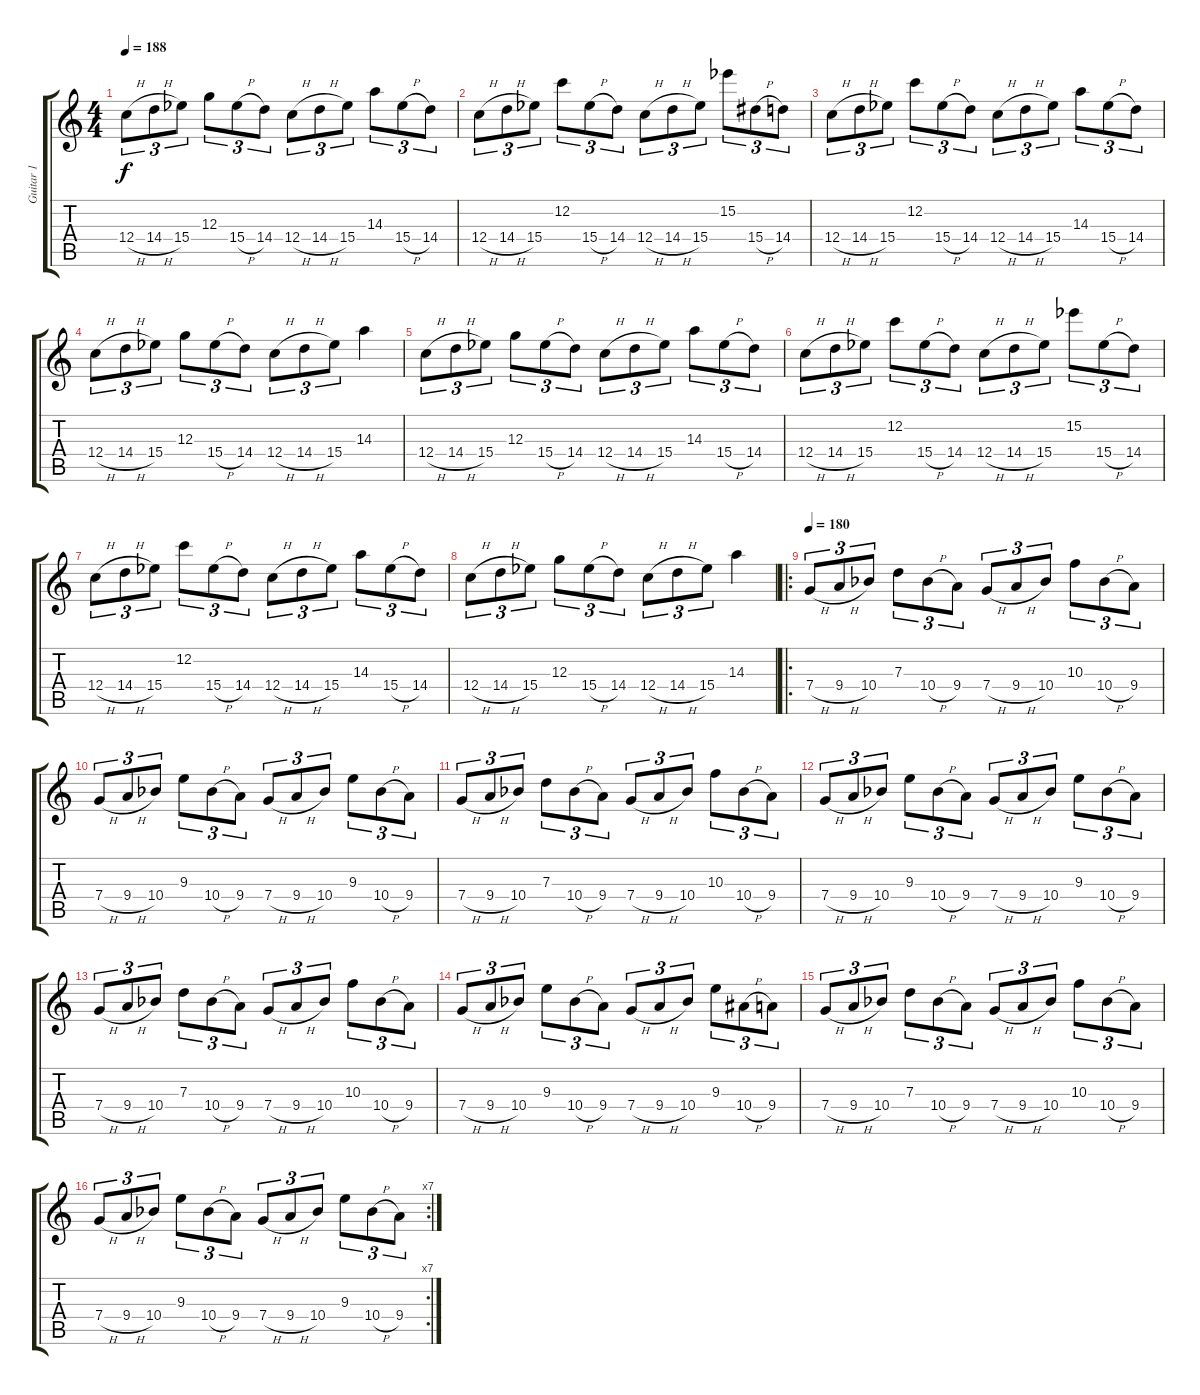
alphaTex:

\track ("Guitar 1" "Guitar 1") {instrument overdrivenguitar}
\staff {score tabs}
\tuning (E4 C4 G3 C3 G2 C2) {hide}
\ts (4 4)
\tempo 188
\clef g2
\ks c
12.4{h}.8{tu (3 2) dy f} 14.4{h}.8{tu (3 2)} 15.4{acc b}.8{tu (3 2)} 12.3.8{tu (3 2)} 15.4{h acc b}.8{tu (3 2)} 14.4.8{tu (3 2)} 12.4{h}.8{tu (3 2)} 14.4{h}.8{tu (3 2)} 15.4{acc b}.8{tu (3 2)} 14.3.8{tu (3 2)} 15.4{h acc b}.8{tu (3 2)} 14.4.8{tu (3 2)} |
12.4{h}.8{tu (3 2)} 14.4{h}.8{tu (3 2)} 15.4{acc b}.8{tu (3 2)} 12.2.8{tu (3 2)} 15.4{h acc b}.8{tu (3 2)} 14.4.8{tu (3 2)} 12.4{h}.8{tu (3 2)} 14.4{h}.8{tu (3 2)} 15.4{acc b}.8{tu (3 2)} 15.2{acc b}.8{tu (3 2)} 15.4{h}.8{tu (3 2)} 14.4.8{tu (3 2)} |
12.4{h}.8{tu (3 2)} 14.4{h}.8{tu (3 2)} 15.4{acc b}.8{tu (3 2)} 12.2.8{tu (3 2)} 15.4{h acc b}.8{tu (3 2)} 14.4.8{tu (3 2)} 12.4{h}.8{tu (3 2)} 14.4{h}.8{tu (3 2)} 15.4{acc b}.8{tu (3 2)} 14.3.8{tu (3 2)} 15.4{h acc b}.8{tu (3 2)} 14.4.8{tu (3 2)} |
12.4{h}.8{tu (3 2)} 14.4{h}.8{tu (3 2)} 15.4{acc b}.8{tu (3 2)} 12.3.8{tu (3 2)} 15.4{h acc b}.8{tu (3 2)} 14.4.8{tu (3 2)} 12.4{h}.8{tu (3 2)} 14.4{h}.8{tu (3 2)} 15.4{acc b}.8{tu (3 2)} 14.3.4 |
12.4{h}.8{tu (3 2)} 14.4{h}.8{tu (3 2)} 15.4{acc b}.8{tu (3 2)} 12.3.8{tu (3 2)} 15.4{h acc b}.8{tu (3 2)} 14.4.8{tu (3 2)} 12.4{h}.8{tu (3 2)} 14.4{h}.8{tu (3 2)} 15.4{acc b}.8{tu (3 2)} 14.3.8{tu (3 2)} 15.4{h acc b}.8{tu (3 2)} 14.4.8{tu (3 2)} |
12.4{h}.8{tu (3 2)} 14.4{h}.8{tu (3 2)} 15.4{acc b}.8{tu (3 2)} 12.2.8{tu (3 2)} 15.4{h acc b}.8{tu (3 2)} 14.4.8{tu (3 2)} 12.4{h}.8{tu (3 2)} 14.4{h}.8{tu (3 2)} 15.4{acc b}.8{tu (3 2)} 15.2{acc b}.8{tu (3 2)} 15.4{h acc b}.8{tu (3 2)} 14.4.8{tu (3 2)} |
12.4{h}.8{tu (3 2)} 14.4{h}.8{tu (3 2)} 15.4{acc b}.8{tu (3 2)} 12.2.8{tu (3 2)} 15.4{h acc b}.8{tu (3 2)} 14.4.8{tu (3 2)} 12.4{h}.8{tu (3 2)} 14.4{h}.8{tu (3 2)} 15.4{acc b}.8{tu (3 2)} 14.3.8{tu (3 2)} 15.4{h acc b}.8{tu (3 2)} 14.4.8{tu (3 2)} |
12.4{h}.8{tu (3 2)} 14.4{h}.8{tu (3 2)} 15.4{acc b}.8{tu (3 2)} 12.3.8{tu (3 2)} 15.4{h acc b}.8{tu (3 2)} 14.4.8{tu (3 2)} 12.4{h}.8{tu (3 2)} 14.4{h}.8{tu (3 2)} 15.4{acc b}.8{tu (3 2)} 14.3.4 |
\ro
\tempo 180
7.4{h}.8{tu (3 2)} 9.4{h}.8{tu (3 2)} 10.4{acc b}.8{tu (3 2)} 7.3.8{tu (3 2)} 10.4{h acc b}.8{tu (3 2)} 9.4.8{tu (3 2)} 7.4{h}.8{tu (3 2)} 9.4{h}.8{tu (3 2)} 10.4{acc b}.8{tu (3 2)} 10.3.8{tu (3 2)} 10.4{h acc b}.8{tu (3 2)} 9.4.8{tu (3 2)} |
7.4{h}.8{tu (3 2)} 9.4{h}.8{tu (3 2)} 10.4{acc b}.8{tu (3 2)} 9.3.8{tu (3 2)} 10.4{h acc b}.8{tu (3 2)} 9.4.8{tu (3 2)} 7.4{h}.8{tu (3 2)} 9.4{h}.8{tu (3 2)} 10.4{acc b}.8{tu (3 2)} 9.3.8{tu (3 2)} 10.4{h acc b}.8{tu (3 2)} 9.4.8{tu (3 2)} |
7.4{h}.8{tu (3 2)} 9.4{h}.8{tu (3 2)} 10.4{acc b}.8{tu (3 2)} 7.3.8{tu (3 2)} 10.4{h acc b}.8{tu (3 2)} 9.4.8{tu (3 2)} 7.4{h}.8{tu (3 2)} 9.4{h}.8{tu (3 2)} 10.4{acc b}.8{tu (3 2)} 10.3.8{tu (3 2)} 10.4{h acc b}.8{tu (3 2)} 9.4.8{tu (3 2)} |
7.4{h}.8{tu (3 2)} 9.4{h}.8{tu (3 2)} 10.4{acc b}.8{tu (3 2)} 9.3.8{tu (3 2)} 10.4{h acc b}.8{tu (3 2)} 9.4.8{tu (3 2)} 7.4{h}.8{tu (3 2)} 9.4{h}.8{tu (3 2)} 10.4{acc b}.8{tu (3 2)} 9.3.8{tu (3 2)} 10.4{h acc b}.8{tu (3 2)} 9.4.8{tu (3 2)} |
7.4{h}.8{tu (3 2)} 9.4{h}.8{tu (3 2)} 10.4{acc b}.8{tu (3 2)} 7.3.8{tu (3 2)} 10.4{h acc b}.8{tu (3 2)} 9.4.8{tu (3 2)} 7.4{h}.8{tu (3 2)} 9.4{h}.8{tu (3 2)} 10.4{acc b}.8{tu (3 2)} 10.3.8{tu (3 2)} 10.4{h acc b}.8{tu (3 2)} 9.4.8{tu (3 2)} |
7.4{h}.8{tu (3 2)} 9.4{h}.8{tu (3 2)} 10.4{acc b}.8{tu (3 2)} 9.3.8{tu (3 2)} 10.4{h acc b}.8{tu (3 2)} 9.4.8{tu (3 2)} 7.4{h}.8{tu (3 2)} 9.4{h}.8{tu (3 2)} 10.4{acc b}.8{tu (3 2)} 9.3.8{tu (3 2)} 10.4{h}.8{tu (3 2)} 9.4.8{tu (3 2)} |
7.4{h}.8{tu (3 2)} 9.4{h}.8{tu (3 2)} 10.4{acc b}.8{tu (3 2)} 7.3.8{tu (3 2)} 10.4{h acc b}.8{tu (3 2)} 9.4.8{tu (3 2)} 7.4{h}.8{tu (3 2)} 9.4{h}.8{tu (3 2)} 10.4{acc b}.8{tu (3 2)} 10.3.8{tu (3 2)} 10.4{h acc b}.8{tu (3 2)} 9.4.8{tu (3 2)} |
\rc 7
7.4{h}.8{tu (3 2)} 9.4{h}.8{tu (3 2)} 10.4{acc b}.8{tu (3 2)} 9.3.8{tu (3 2)} 10.4{h acc b}.8{tu (3 2)} 9.4.8{tu (3 2)} 7.4{h}.8{tu (3 2)} 9.4{h}.8{tu (3 2)} 10.4{acc b}.8{tu (3 2)} 9.3.8{tu (3 2)} 10.4{h acc b}.8{tu (3 2)} 9.4.8{tu (3 2)}
